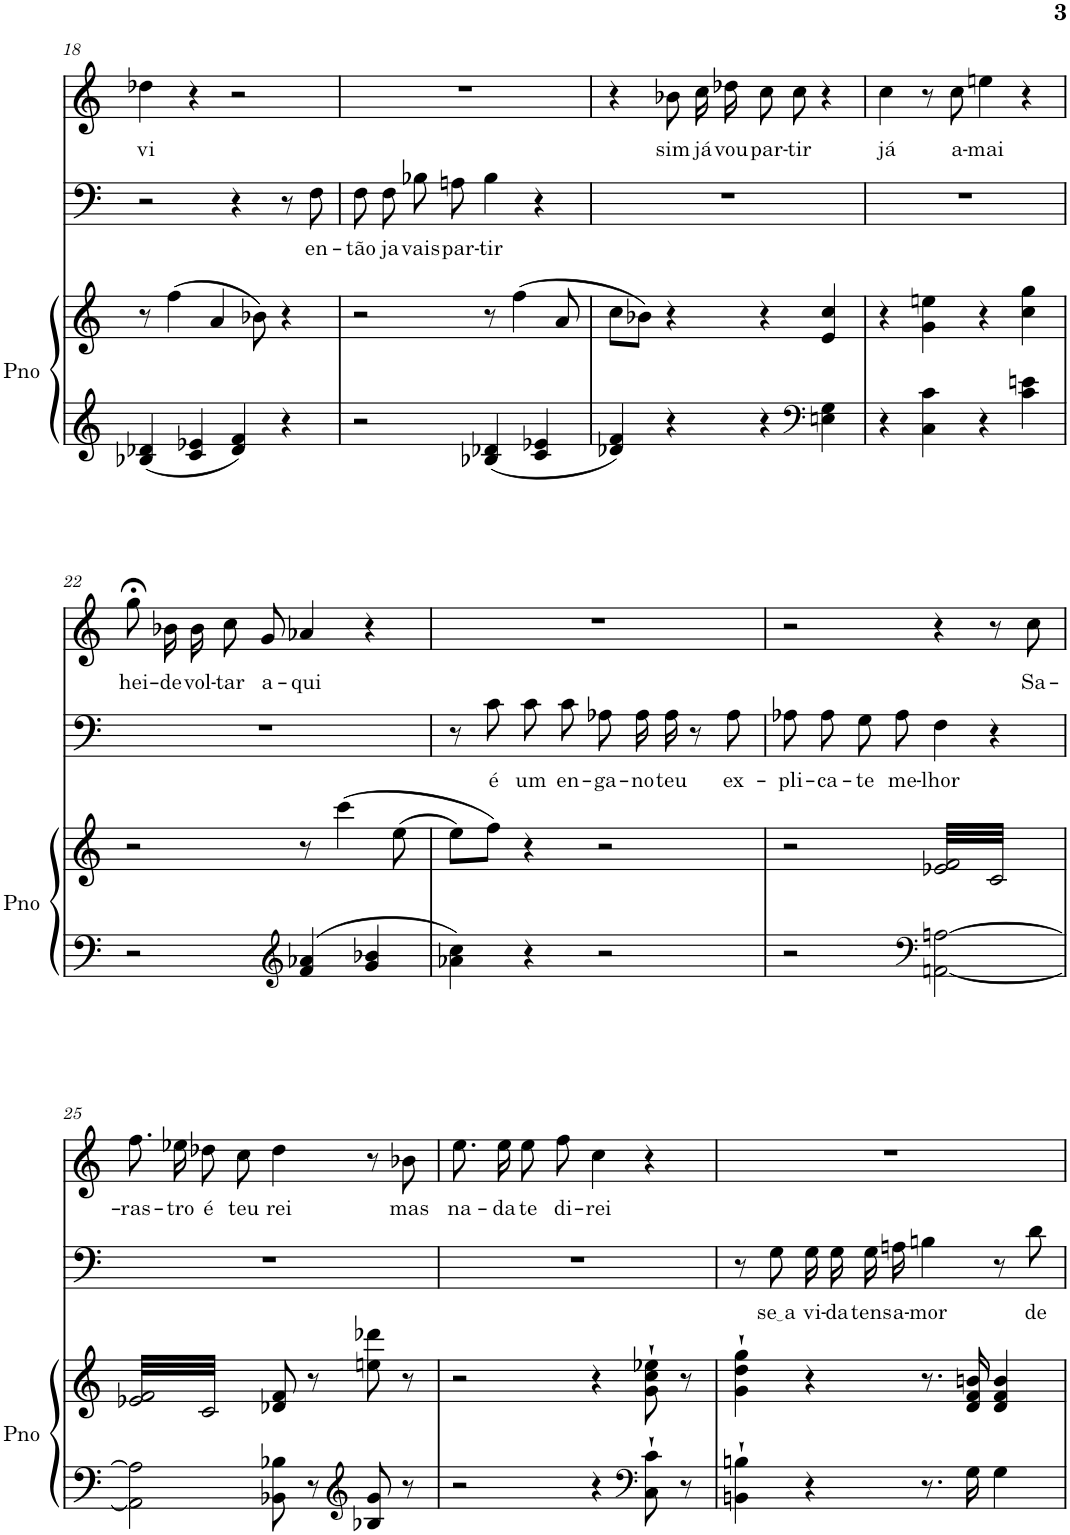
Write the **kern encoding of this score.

**kern	**kern	**kern	**text	**kern	**text
*part2	*part2	*part1	*part1	*part1	*part1
*staff4	*staff3	*staff2	*staff2	*staff1	*staff1
*I"Piano	*	*I"Piano	*	*	*
*I'Pno	*	*I'Pno	*	*	*
!!LO:PB:g=z
*clefG2	*clefG2	*clefF4	*	*clefG2	*
*k[]	*k[]	*k[]	*	*k[]	*
*M4/4	*M4/4	*M4/4	*	*M4/4	*
=18	=18	=18	=18	=18	=18
!	!	!	!	!	!LO:LY:b
4B-X/ 4d-X/	8r	2r	.	4dd-X\	vi
.	(4ff\	.	.	.	.
4c/ 4e-X/	.	.	.	4r	.
.	4a/	.	.	.	.
4d-/ 4f/	.	4r	.	2r	.
.	8b-X\)	.	.	.	.
4r	4r	8r	.	.	.
!	!	!	!LO:LY:b	!	!
.	.	8F\	en-	.	.
=19	=19	=19	=19	=19	=19
!	!	!	!LO:LY:b	!	!
2r	2r	8F\L	-tão	1r	.
!	!	!	!LO:LY:b	!	!
.	.	8F\J	ja	.	.
!	!	!	!LO:LY:b	!	!
.	.	8B-X\L	vais	.	.
!	!	!	!LO:LY:b	!	!
.	.	8An\J	par-	.	.
!	!	!	!LO:LY:b	!	!
4B-X/ 4d-X/	8r	4B-\	-tir	.	.
.	(4ff\	.	.	.	.
4c/ 4e-X/	.	4r	.	.	.
.	8a/	.	.	.	.
=20	=20	=20	=20	=20	=20
4d-X/ 4f/	8cc\L	1r	.	4r	.
.	8b-X\J)	.	.	.	.
!	!	!	!	!	!LO:LY:b
4r	4r	.	.	8b-X\L	sim
!	!	!	!	!	!LO:LY:b
.	.	.	.	16cc\L	já
!	!	!	!	!	!LO:LY:b
.	.	.	.	16dd-X\JJ	vou
!	!	!	!	!	!LO:LY:b
4r	4r	.	.	8cc\L	par-
!	!	!	!	!	!LO:LY:b
.	.	.	.	8cc\J	-tir
*clefF4	*	*	*	*	*
4En\ 4G\	4e/ 4cc/	.	.	4r	.
=21	=21	=21	=21	=21	=21
!	!	!	!	!	!LO:LY:b
4r	4r	1r	.	4cc\	já
4C\ 4c\	4g\ 4een\	.	.	8r	.
!	!	!	!	!	!LO:LY:b
.	.	.	.	8cc\	a-
!	!	!	!	!	!LO:LY:b
4r	4r	.	.	4een\	-mai
4c\ 4en\	4cc\ 4gg\	.	.	4r	.
!!LO:LB:g=z
=22	=22	=22	=22	=22	=22
!	!	!	!	!	!LO:LY:b
2r	2r	1r	.	8gg;<\L	hei-
!	!	!	!	!	!LO:LY:b
.	.	.	.	16b-X\L	-de
!	!	!	!	!	!LO:LY:b
.	.	.	.	16b-\JJ	vol-
!	!	!	!	!	!LO:LY:b
.	.	.	.	8cc/L	-tar
!	!	!	!	!	!LO:LY:b
.	.	.	.	8g/J	a-
*clefG2	*	*	*	*	*
!	!	!	!	!	!LO:LY:b
4f/ 4a-X/	8r	.	.	4a-X/	-qui
.	(4ccc\	.	.	.	.
4g/ 4b-X/	.	.	.	4r	.
.	(8ee\	.	.	.	.
=23	=23	=23	=23	=23	=23
4a-X\ 4cc\	8ee\L)	8r	.	1r	.
!	!	!	!LO:LY:b	!	!
.	8ff\J)	8c\	é	.	.
!	!	!	!LO:LY:b	!	!
4r	4r	8c\L	um	.	.
!	!	!	!LO:LY:b	!	!
.	.	8c\J	en-	.	.
!	!	!	!LO:LY:b	!	!
2r	2r	8A-X\L	-ga-	.	.
!	!	!	!LO:LY:b	!	!
.	.	16A-\L	-no	.	.
!	!	!	!LO:LY:b	!	!
.	.	16A-\JJ	teu	.	.
.	.	8r	.	.	.
!	!	!	!LO:LY:b	!	!
.	.	8A-\	ex-	.	.
=24	=24	=24	=24	=24	=24
!	!	!	!LO:LY:b	!	!
2r	2r	8A-X\L	-pli-	2r	.
!	!	!	!LO:LY:b	!	!
.	.	8A-\J	-ca-	.	.
!	!	!	!LO:LY:b	!	!
.	.	8G\L	-te	.	.
!	!	!	!LO:LY:b	!	!
.	.	8A-\J	me-	.	.
*clefF4	*	*	*	*	*
!	!	!	!LO:LY:b	!	!
*	*tremolo	*	*	*	*
[2AAn\ [2An\	64e-X/ 64f/LLLL	4F\	-lhor	4r	.
.	64c/	.	.	.	.
.	64e-X/ 64f/	.	.	.	.
.	64c/	.	.	.	.
.	64e-X/ 64f/	.	.	.	.
.	64c/	.	.	.	.
.	64e-X/ 64f/	.	.	.	.
.	64c/	.	.	.	.
.	64e-X/ 64f/	.	.	.	.
.	64c/	.	.	.	.
.	64e-X/ 64f/	.	.	.	.
.	64c/	.	.	.	.
.	64e-X/ 64f/	.	.	.	.
.	64c/	.	.	.	.
.	64e-X/ 64f/	.	.	.	.
.	64c/	.	.	.	.
.	64e-X/ 64f/	4r	.	8r	.
.	64c/	.	.	.	.
.	64e-X/ 64f/	.	.	.	.
.	64c/	.	.	.	.
.	64e-X/ 64f/	.	.	.	.
.	64c/	.	.	.	.
.	64e-X/ 64f/	.	.	.	.
.	64c/	.	.	.	.
!	!	!	!	!	!LO:LY:b
.	64e-X/ 64f/	.	.	8cc\	Sa-
.	64c/	.	.	.	.
.	64e-X/ 64f/	.	.	.	.
.	64c/	.	.	.	.
.	64e-X/ 64f/	.	.	.	.
.	64c/	.	.	.	.
.	64e-X/ 64f/	.	.	.	.
.	64c/JJJJ	.	.	.	.
!!LO:LB:g=z
=25	=25	=25	=25	=25	=25
!	!	!	!	!	!LO:LY:b
2AA\] 2A\]	64e-X/ 64f/LLLL	1r	.	8.ff\L	-ras-
.	64c/	.	.	.	.
.	64e-X/ 64f/	.	.	.	.
.	64c/	.	.	.	.
.	64e-X/ 64f/	.	.	.	.
.	64c/	.	.	.	.
.	64e-X/ 64f/	.	.	.	.
.	64c/	.	.	.	.
.	64e-X/ 64f/	.	.	.	.
.	64c/	.	.	.	.
.	64e-X/ 64f/	.	.	.	.
.	64c/	.	.	.	.
!	!	!	!	!	!LO:LY:b
.	64e-X/ 64f/	.	.	16ee-X\Jk	-tro
.	64c/	.	.	.	.
.	64e-X/ 64f/	.	.	.	.
.	64c/	.	.	.	.
!	!	!	!	!	!LO:LY:b
.	64e-X/ 64f/	.	.	8dd-X\L	é
.	64c/	.	.	.	.
.	64e-X/ 64f/	.	.	.	.
.	64c/	.	.	.	.
.	64e-X/ 64f/	.	.	.	.
.	64c/	.	.	.	.
.	64e-X/ 64f/	.	.	.	.
.	64c/	.	.	.	.
!	!	!	!	!	!LO:LY:b
.	64e-X/ 64f/	.	.	8cc\J	teu
.	64c/	.	.	.	.
.	64e-X/ 64f/	.	.	.	.
.	64c/	.	.	.	.
.	64e-X/ 64f/	.	.	.	.
.	64c/	.	.	.	.
.	64e-X/ 64f/	.	.	.	.
.	64c/JJJJ	.	.	.	.
*	*Xtremolo	*	*	*	*
!	!	!	!	!	!LO:LY:b
8BB-X\ 8B-X\	8d-X/ 8f/	.	.	4dd-\	rei
.	.	.	.	.	.
.	.	.	.	.	.
.	.	.	.	.	.
.	.	.	.	.	.
.	.	.	.	.	.
.	.	.	.	.	.
.	.	.	.	.	.
8r	8r	.	.	.	.
.	.	.	.	.	.
.	.	.	.	.	.
.	.	.	.	.	.
.	.	.	.	.	.
.	.	.	.	.	.
.	.	.	.	.	.
.	.	.	.	.	.
*clefG2	*	*	*	*	*
8B-X/ 8g/	8een\ 8ddd-X\	.	.	8r	.
!	!	!	!	!	!LO:LY:b
8r	8r	.	.	8b-X\	mas
=26	=26	=26	=26	=26	=26
!	!	!	!	!	!LO:LY:b
2r	2r	1r	.	8.ee\L	na-
!	!	!	!	!	!LO:LY:b
.	.	.	.	16ee\Jk	-da
!	!	!	!	!	!LO:LY:b
.	.	.	.	8ee\L	te
!	!	!	!	!	!LO:LY:b
.	.	.	.	8ff\J	di-
!	!	!	!	!	!LO:LY:b
4r	4r	.	.	4cc\	-rei
*clefF4	*	*	*	*	*
8C\` 8c\`	8g\` 8cc\` 8ee-X\`	.	.	4r	.
8r	8r	.	.	.	.
=27	=27	=27	=27	=27	=27
4BBn\` 4Bn\`	4g\` 4dd\` 4gg\`	8r	.	1r	.
!	!	!	!LO:LY:b	!	!
.	.	8G\	se a	.	.
!	!	!	!LO:LY:b	!	!
4r	4r	16G\LL	vi-	.	.
!	!	!	!LO:LY:b	!	!
.	.	16G\J	-da	.	.
!	!	!	!LO:LY:b	!	!
.	.	16G\L	tens	.	.
!	!	!	!LO:LY:b	!	!
.	.	16An\JJ	a-	.	.
!	!	!	!LO:LY:b	!	!
8.r	8.r	4Bn\	-mor	.	.
16G\	16d/ 16f/ 16bn/	.	.	.	.
4G\	4d/ 4f/ 4b/	8r	.	.	.
!	!	!	!LO:LY:b	!	!
.	.	8d\	de	.	.
=	=	=	=	=	=
*-	*-	*-	*-	*-	*-
